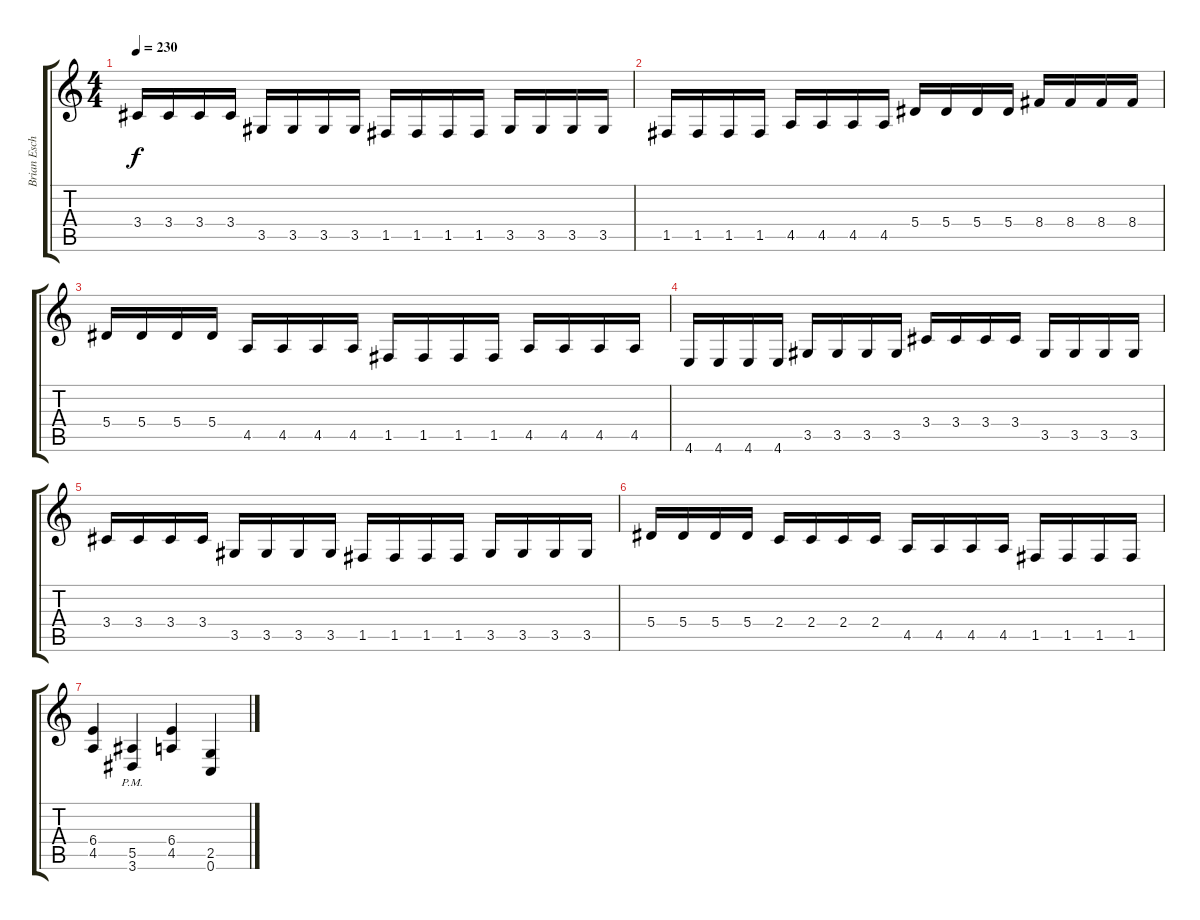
\track ("Brian Eschbach" "Brian Esch") {instrument distortionguitar}
\staff {score tabs}
\tuning (C4 G3 Eb3 Bb2 F2 C2) {hide}
\ts (4 4)
\tempo 230
\clef g2
\ks c
3.4.16{dy f} 3.4.16 3.4.16 3.4.16 3.5.16 3.5.16 3.5.16 3.5.16 1.5.16 1.5.16 1.5.16 1.5.16 3.5.16 3.5.16 3.5.16 3.5.16 |
1.5.16 1.5.16 1.5.16 1.5.16 4.5.16 4.5.16 4.5.16 4.5.16 5.4.16 5.4.16 5.4.16 5.4.16 8.4.16 8.4.16 8.4.16 8.4.16 |
5.4.16 5.4.16 5.4.16 5.4.16 4.5.16 4.5.16 4.5.16 4.5.16 1.5.16 1.5.16 1.5.16 1.5.16 4.5.16 4.5.16 4.5.16 4.5.16 |
4.6.16 4.6.16 4.6.16 4.6.16 3.5.16 3.5.16 3.5.16 3.5.16 3.4.16 3.4.16 3.4.16 3.4.16 3.5.16 3.5.16 3.5.16 3.5.16 |
3.4.16 3.4.16 3.4.16 3.4.16 3.5.16 3.5.16 3.5.16 3.5.16 1.5.16 1.5.16 1.5.16 1.5.16 3.5.16 3.5.16 3.5.16 3.5.16 |
5.4.16 5.4.16 5.4.16 5.4.16 2.4.16 2.4.16 2.4.16 2.4.16 4.5.16 4.5.16 4.5.16 4.5.16 1.5.16 1.5.16 1.5.16 1.5.16 |
(6.4 4.5).4 (5.5{pm} 3.6{pm}).4 (6.4 4.5).4 (2.5 0.6).4
